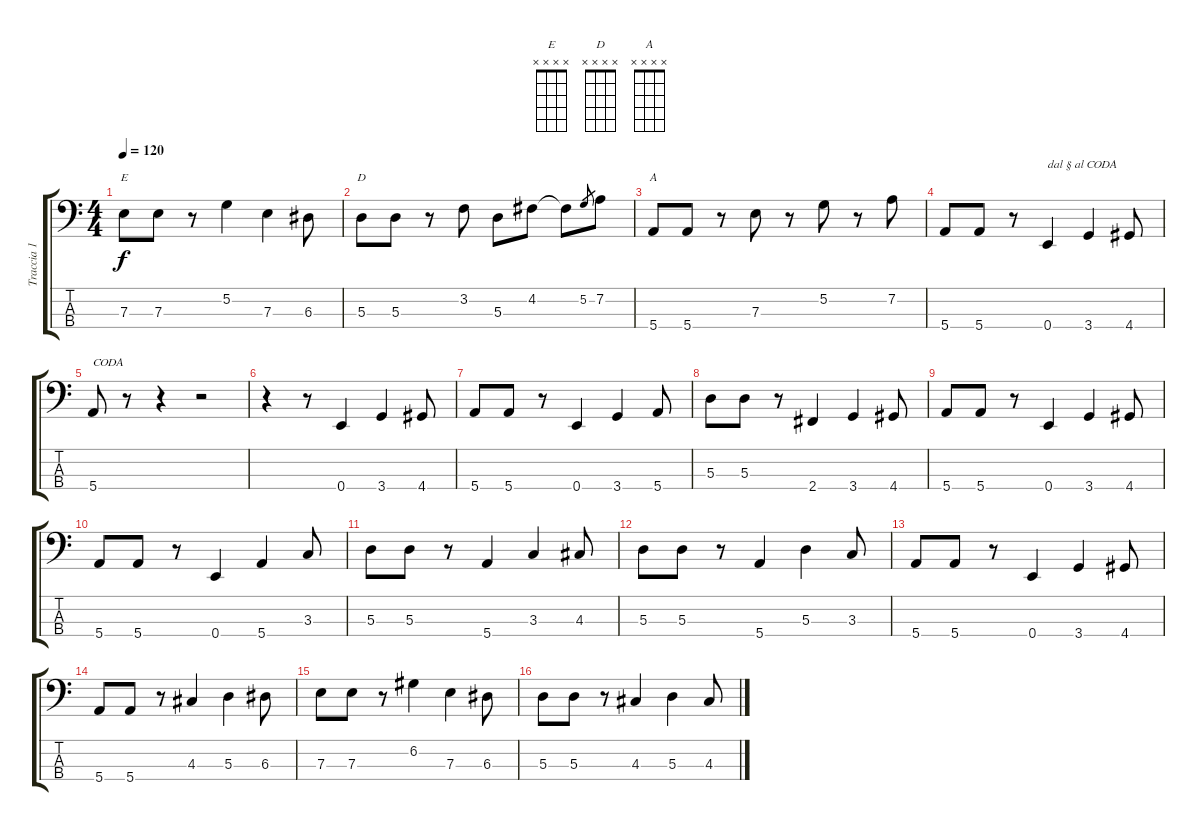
\track ("Traccia 1" "Traccia 1") {instrument electricbassfinger}
\staff {score tabs}
\tuning (G2 D2 A1 E1) {hide}
\chord ("E" x x x x) {firstfret 0}
\chord ("D" x x x x) {firstfret 0}
\chord ("A" x x x x) {firstfret 0}
\ts (4 4)
\tempo 120
\clef f4
\ks c
7.3.8{ch "E" dy f} 7.3.8 r.8 5.2.4 7.3.4 6.3.8 |
5.3.8{ch "D"} 5.3.8 r.8 3.2.8 5.3.8 4.2.8 4.2{t}.8 5.2.8{gr} 7.2.8 |
5.4.8{ch "A"} 5.4.8 r.8 7.3.8 r.8 5.2.8 r.8 7.2.8 |
5.4.8 5.4.8 r.8 0.4.4{txt "dal § al CODA"} 3.4.4 4.4.8 |
5.4.8{txt "CODA"} r.8 r.4 r.2 |
r.4 r.8 0.4.4 3.4.4 4.4.8 |
5.4.8 5.4.8 r.8 0.4.4 3.4.4 5.4.8 |
5.3.8 5.3.8 r.8 2.4.4 3.4.4 4.4.8 |
5.4.8 5.4.8 r.8 0.4.4 3.4.4 4.4.8 |
5.4.8 5.4.8 r.8 0.4.4 5.4.4 3.3.8 |
5.3.8 5.3.8 r.8 5.4.4 3.3.4 4.3.8 |
5.3.8 5.3.8 r.8 5.4.4 5.3.4 3.3.8 |
5.4.8 5.4.8 r.8 0.4.4 3.4.4 4.4.8 |
5.4.8 5.4.8 r.8 4.3.4 5.3.4 6.3.8 |
7.3.8 7.3.8 r.8 6.2.4 7.3.4 6.3.8 |
5.3.8 5.3.8 r.8 4.3.4 5.3.4 4.3.8
